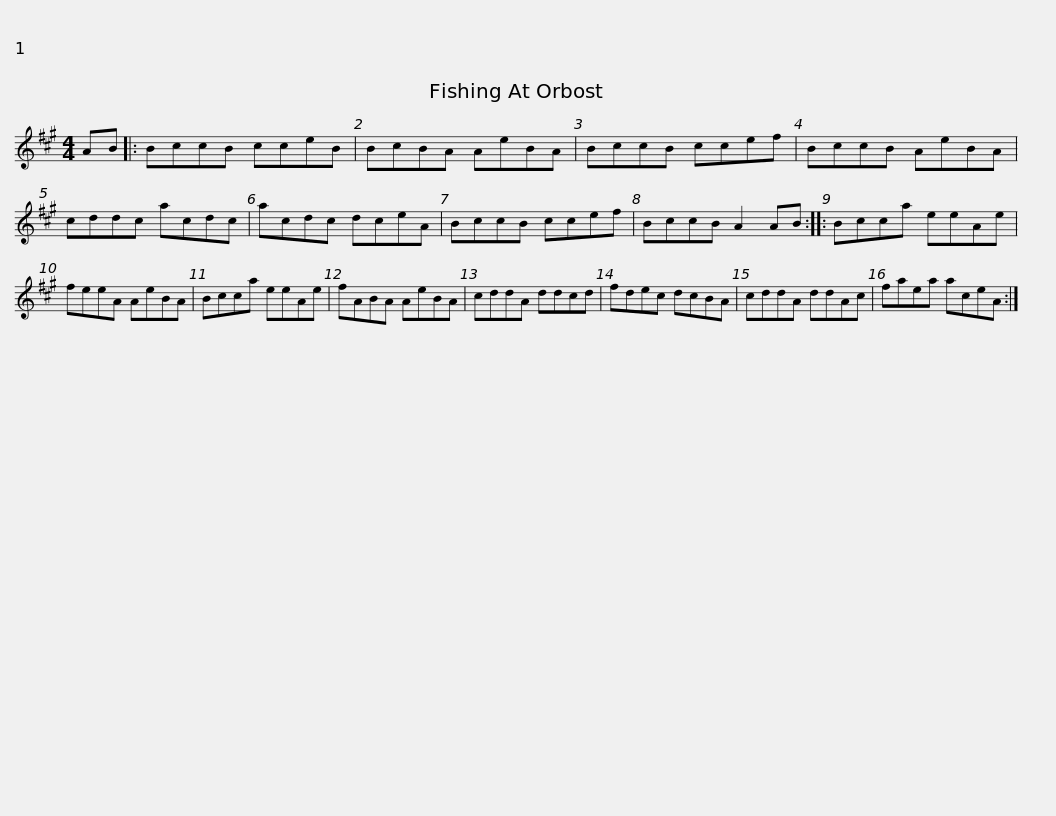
X:1
L:1/8
M:4/4
I:linebreak $
K:A
V:1 treble
V:1
 AB |: BccB cceB | BcBA AeBA | BccB ccef | BccB AeBA | %5
 cddc acdc |$ acdc dceA | BccB ccef | BccB A2 AB :: Bcca eeAe | %10
 feeA AeBA |$ Bcca eeAe | fABA AeBA | cddA ddcd | fdec dcBA | %15
 cddA ddAc |$ faea aceA :| %17
